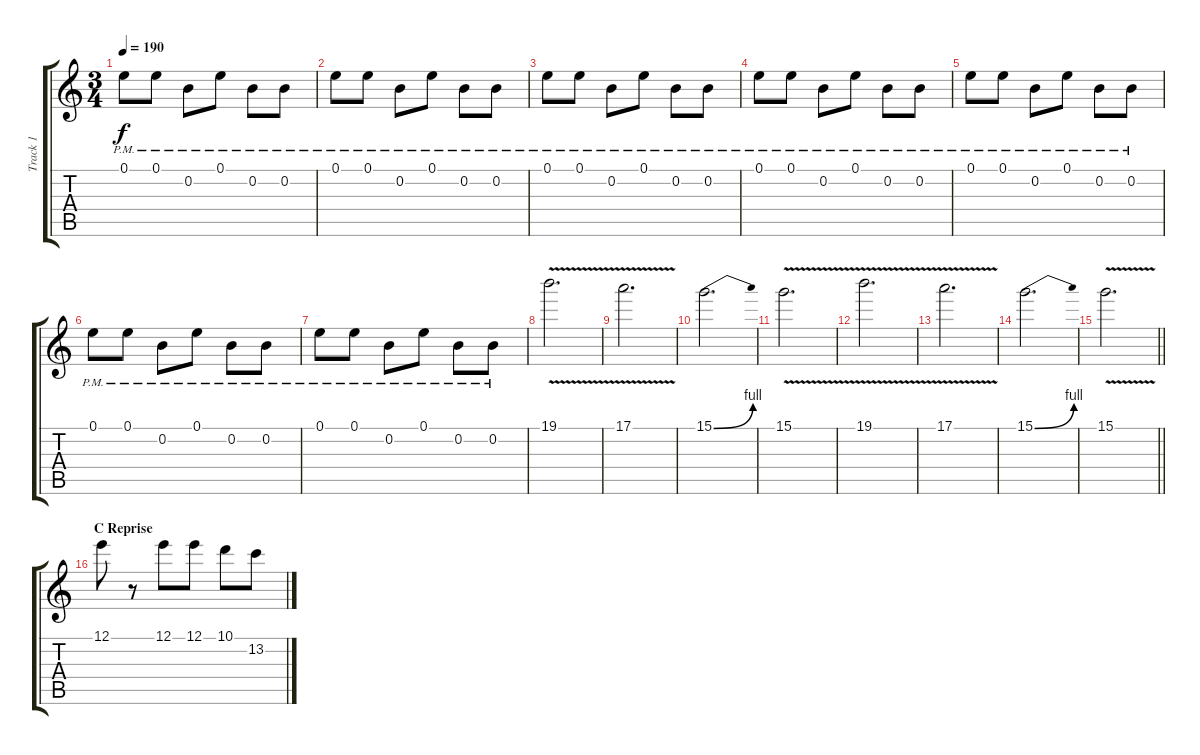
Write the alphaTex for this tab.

\track ("Track 1" "Track 1") {instrument distortionguitar}
\staff {score tabs}
\tuning (E4 B3 G3 D3 A2 E2) {hide}
\ts (3 4)
\tempo 190
\clef g2
\ks c
0.1{pm}.8{dy f} 0.1{pm}.8 0.2{pm}.8 0.1{pm}.8 0.2{pm}.8 0.2{pm}.8 |
0.1{pm}.8 0.1{pm}.8 0.2{pm}.8 0.1{pm}.8 0.2{pm}.8 0.2{pm}.8 |
0.1{pm}.8 0.1{pm}.8 0.2{pm}.8 0.1{pm}.8 0.2{pm}.8 0.2{pm}.8 |
0.1{pm}.8 0.1{pm}.8 0.2{pm}.8 0.1{pm}.8 0.2{pm}.8 0.2{pm}.8 |
0.1{pm}.8 0.1{pm}.8 0.2{pm}.8 0.1{pm}.8 0.2{pm}.8 0.2{pm}.8 |
0.1{pm}.8 0.1{pm}.8 0.2{pm}.8 0.1{pm}.8 0.2{pm}.8 0.2{pm}.8 |
0.1{pm}.8 0.1{pm}.8 0.2{pm}.8 0.1{pm}.8 0.2{pm}.8 0.2{pm}.8 |
19.1{v}.2{d} |
17.1{v}.2{d} |
15.1{be (bend 0 0 60 4)}.2{d} |
15.1{v}.2{d} |
19.1{v}.2{d} |
17.1{v}.2{d} |
15.1{be (bend 0 0 60 4)}.2{d} |
\barLineRight lightlight
15.1{v}.2{d} |
\section ("" "C Reprise")
12.1.8 r.8 12.1.8 12.1.8 10.1.8 13.2.8
